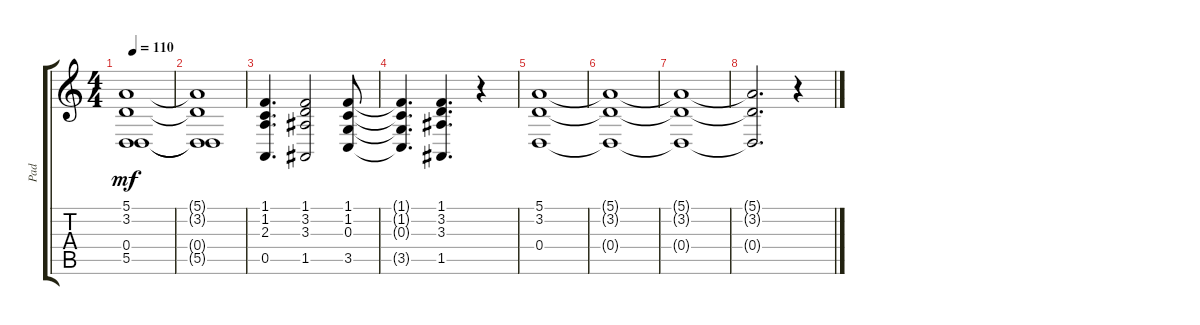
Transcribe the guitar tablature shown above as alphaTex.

\track ("Pad" "Pad") {instrument pad8sweep}
\staff {score tabs}
\tuning (E4 B3 G3 D3 A2 E2) {hide}
\ts (4 4)
\tempo 110
\clef g2
\ks c
(5.1 3.2 0.4 5.5).1{dy mf} |
(5.1{t} 3.2{t} 0.4{t} 5.5{t}).1 |
(1.1 1.2 2.3 0.5).4{d} (1.1 3.2 3.3 1.5).2 (1.1 1.2 0.3 3.5).8 |
(1.1{t} 1.2{t} 0.3{t} 3.5{t}).4{d} (1.1 3.2 3.3 1.5).4{d} r.4 |
(5.1 3.2 0.4).1 |
(5.1{t} 3.2{t} 0.4{t}).1 |
(5.1{t} 3.2{t} 0.4{t}).1 |
(5.1{t} 3.2{t} 0.4{t}).2{d} r.4
